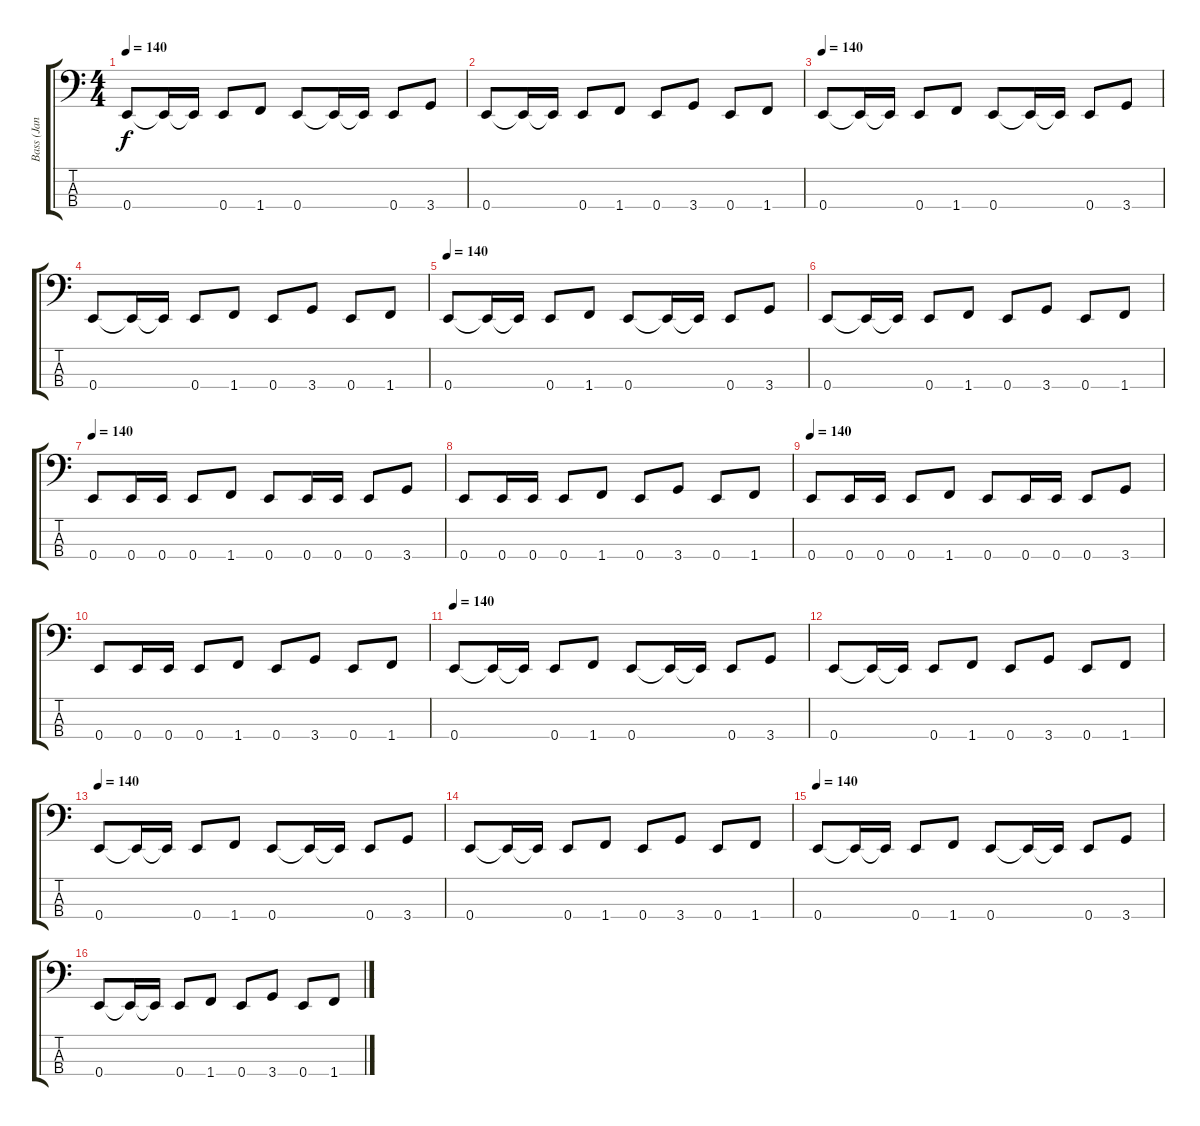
\track ("Bass (Jan Kazda)" "Bass (Jan ") {instrument electricbasspick}
\staff {score tabs}
\tuning (G2 D2 A1 E1) {hide}
\ts (4 4)
\tempo 140
\clef f4
\ks c
0.4.8{dy f} 0.4{t}.16 0.4{t}.16 0.4.8 1.4.8 0.4.8 0.4{t}.16 0.4{t}.16 0.4.8 3.4.8 |
0.4.8 0.4{t}.16 0.4{t}.16 0.4.8 1.4.8 0.4.8 3.4.8 0.4.8 1.4.8 |
\tempo 140
0.4.8 0.4{t}.16 0.4{t}.16 0.4.8 1.4.8 0.4.8 0.4{t}.16 0.4{t}.16 0.4.8 3.4.8 |
0.4.8 0.4{t}.16 0.4{t}.16 0.4.8 1.4.8 0.4.8 3.4.8 0.4.8 1.4.8 |
\tempo 140
0.4.8 0.4{t}.16 0.4{t}.16 0.4.8 1.4.8 0.4.8 0.4{t}.16 0.4{t}.16 0.4.8 3.4.8 |
0.4.8 0.4{t}.16 0.4{t}.16 0.4.8 1.4.8 0.4.8 3.4.8 0.4.8 1.4.8 |
\tempo 140
0.4.8 0.4.16 0.4.16 0.4.8 1.4.8 0.4.8 0.4.16 0.4.16 0.4.8 3.4.8 |
0.4.8 0.4.16 0.4.16 0.4.8 1.4.8 0.4.8 3.4.8 0.4.8 1.4.8 |
\tempo 140
0.4.8 0.4.16 0.4.16 0.4.8 1.4.8 0.4.8 0.4.16 0.4.16 0.4.8 3.4.8 |
0.4.8 0.4.16 0.4.16 0.4.8 1.4.8 0.4.8 3.4.8 0.4.8 1.4.8 |
\tempo 140
0.4.8 0.4{t}.16 0.4{t}.16 0.4.8 1.4.8 0.4.8 0.4{t}.16 0.4{t}.16 0.4.8 3.4.8 |
0.4.8 0.4{t}.16 0.4{t}.16 0.4.8 1.4.8 0.4.8 3.4.8 0.4.8 1.4.8 |
\tempo 140
0.4.8 0.4{t}.16 0.4{t}.16 0.4.8 1.4.8 0.4.8 0.4{t}.16 0.4{t}.16 0.4.8 3.4.8 |
0.4.8 0.4{t}.16 0.4{t}.16 0.4.8 1.4.8 0.4.8 3.4.8 0.4.8 1.4.8 |
\tempo 140
0.4.8 0.4{t}.16 0.4{t}.16 0.4.8 1.4.8 0.4.8 0.4{t}.16 0.4{t}.16 0.4.8 3.4.8 |
0.4.8 0.4{t}.16 0.4{t}.16 0.4.8 1.4.8 0.4.8 3.4.8 0.4.8 1.4.8
